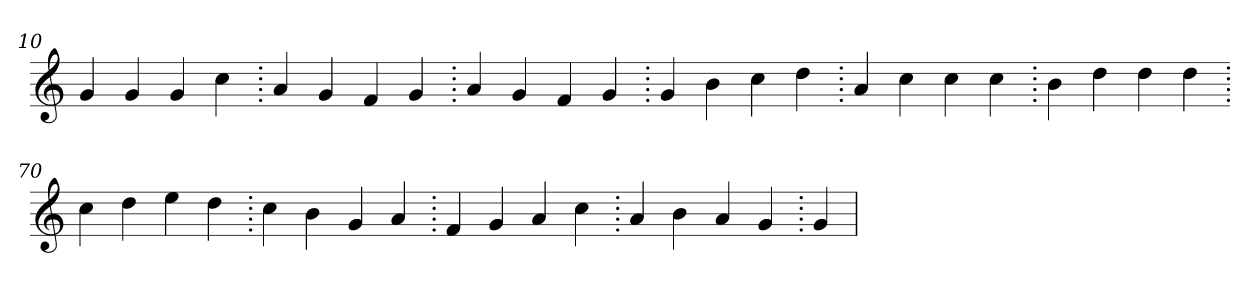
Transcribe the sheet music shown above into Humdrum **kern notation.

**kern
*part1
*staff1
*clefG2
=10.
4g
4g
4g
4cc
=20.
4a
4g
4f
4g
=30.
4a
4g
4f
4g
=40.
4g
4b
4cc
4dd
=50.
4a
4cc
4cc
4cc
=60.
4b
4dd
4dd
4dd
=70.
4cc
4dd
4ee
4dd
=80.
4cc
4b
4g
4a
=90.
4f
4g
4a
4cc
=100.
4a
4b
4a
4g
=110.
4g
=
*-
